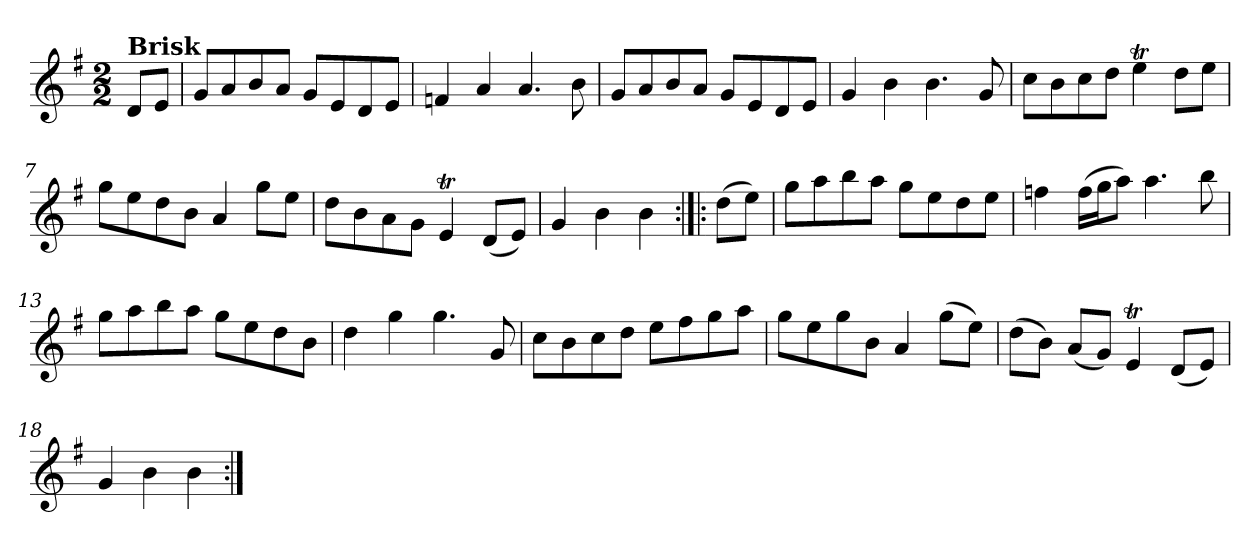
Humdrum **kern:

**kern
*part1
*staff1
*clefG2
*k[f#]
*G:
*M2/2
=1
!LO:TX:a:B:t=Brisk
8d/L
8e/J
=2
8g/L
8a/
8b/
8a/J
8g/L
8e/
8d/
8e/J
=3
4fn/
4a/
4.a/
8b\
=4
8g/L
8a/
8b/
8a/J
8g/L
8e/
8d/
8e/J
=5
4g/
4b\
4.b\
8g/
=6
8cc\L
8b\
8cc\
8dd\J
4eeT\
8dd\L
8ee\J
=7
8gg\L
8ee\
8dd\
8b\J
4a/
8gg\L
8ee\J
!!LO:LB:g=z
=8
8dd\L
8b\
8a\
8g\J
4eT/
(<8d/L
8e/J)
=9
4g/
4b\
4b\
=10:|!|:
(>8dd\L
8ee\J)
=11
8gg\L
8aa\
8bb\
8aa\J
8gg\L
8ee\
8dd\
8ee\J
=12
4ffn\
(>16ff\LL
16gg\J
8aa\J)
4.aa\
8bb\
=13
8gg\L
8aa\
8bb\
8aa\J
8gg\L
8ee\
8dd\
8b\J
=14
4dd\
4gg\
4.gg\
8g/
!!LO:LB:g=z
=15
8cc\L
8b\
8cc\
8dd\J
8ee\L
8ff#\
8gg\
8aa\J
=16
8gg\L
8ee\
8gg\
8b\J
4a/
(>8gg\L
8ee\J)
=17
(>8dd\L
8b\J)
(<8a/L
8g/J)
4eT/
(<8d/L
8e/J)
=18
4g/
4b\
4b\
=:|!
*-
